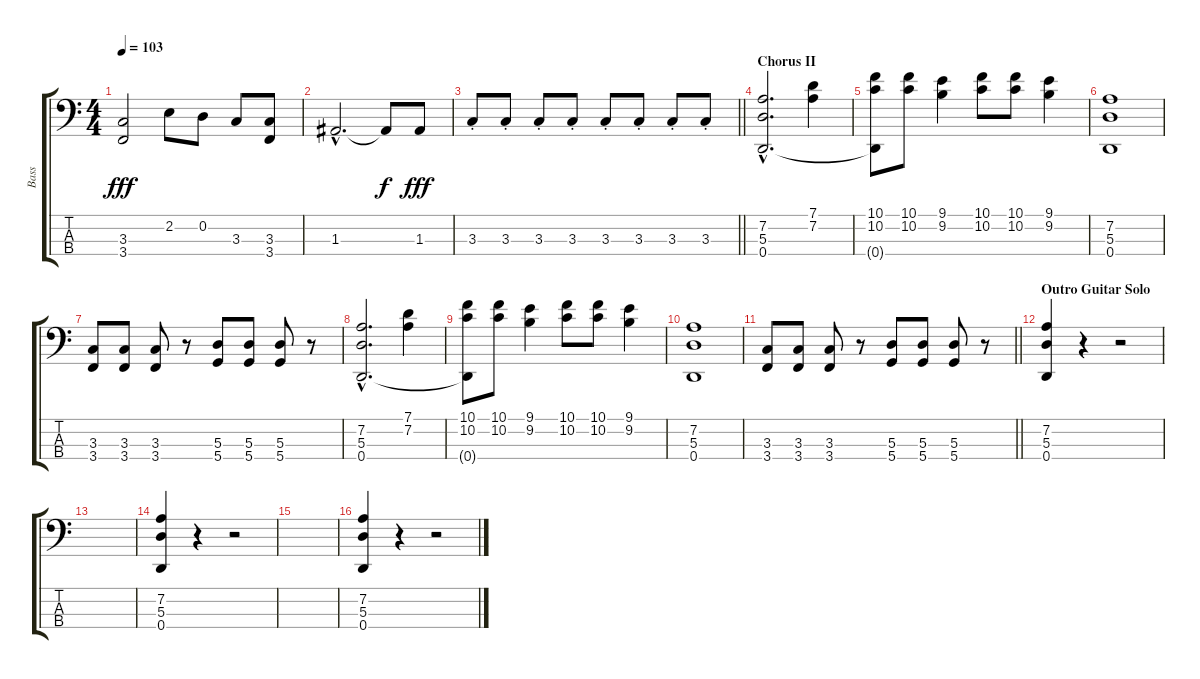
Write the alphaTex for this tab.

\track ("Bass" "Bass") {instrument electricbassfinger}
\staff {score tabs}
\tuning (G2 D2 A1 D1) {hide}
\ts (4 4)
\tempo 103
\clef f4
\ks c
(3.3 3.4).2{dy fff} 2.2.8 0.2.8 3.3.8 (3.3 3.4).8 |
1.3{hac}.2{d} 1.3{t}.8{dy f} 1.3.8{dy fff} |
\barLineRight lightlight
3.3{st}.8 3.3{st}.8 3.3{st}.8 3.3{st}.8 3.3{st}.8 3.3{st}.8 3.3{st}.8 3.3{st}.8 |
\section ("" "Chorus II")
(7.2{hac} 5.3{hac} 0.4).2{d} (7.1 7.2).4 |
(10.1 10.2 0.4{t}).8 (10.1 10.2).8 (9.1 9.2).4 (10.1 10.2).8 (10.1 10.2).8 (9.1 9.2).4 |
(7.2 5.3 0.4).1 |
(3.3 3.4).8 (3.3 3.4).8 (3.3 3.4).8 r.8 (5.3 5.4).8 (5.3 5.4).8 (5.3 5.4).8 r.8 |
(7.2{hac} 5.3{hac} 0.4).2{d} (7.1 7.2).4 |
(10.1 10.2 0.4{t}).8 (10.1 10.2).8 (9.1 9.2).4 (10.1 10.2).8 (10.1 10.2).8 (9.1 9.2).4 |
(7.2 5.3 0.4).1 |
\barLineRight lightlight
(3.3 3.4).8 (3.3 3.4).8 (3.3 3.4).8 r.8 (5.3 5.4).8 (5.3 5.4).8 (5.3 5.4).8 r.8 |
\section ("" "Outro Guitar Solo")
(7.2 5.3 0.4).4 r.4 r.2 |
|
(7.2 5.3 0.4).4 r.4 r.2 |
|
(7.2 5.3 0.4).4 r.4 r.2
